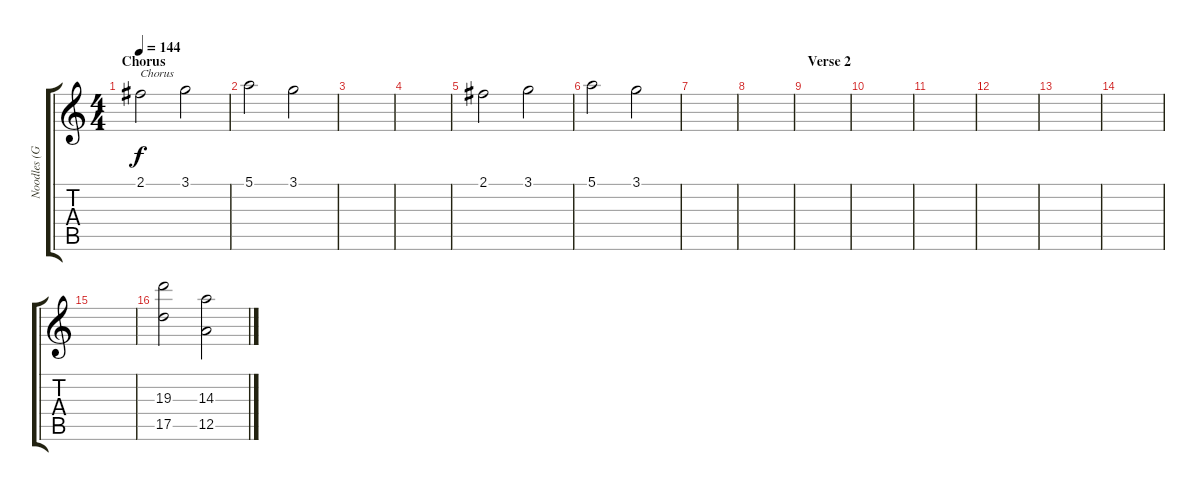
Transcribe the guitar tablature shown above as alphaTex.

\track ("Noodles (Guitar)" "Noodles (G") {instrument distortionguitar}
\staff {score tabs}
\tuning (E4 B3 G3 D3 A2 E2) {hide}
\ts (4 4)
\section ("" "Chorus")
\tempo 144
\clef g2
\ks c
2.1.2{txt "Chorus" dy f volume 16 instrument electricguitarclean} 3.1.2 |
5.1.2 3.1.2 |
|
|
2.1.2{volume 16 instrument electricguitarclean} 3.1.2 |
5.1.2 3.1.2 |
|
|
\section ("" "Verse 2")
|
|
|
|
|
|
|
(19.3 17.5).2{volume 7 balance 0 instrument distortionguitar} (14.3 12.5).2
